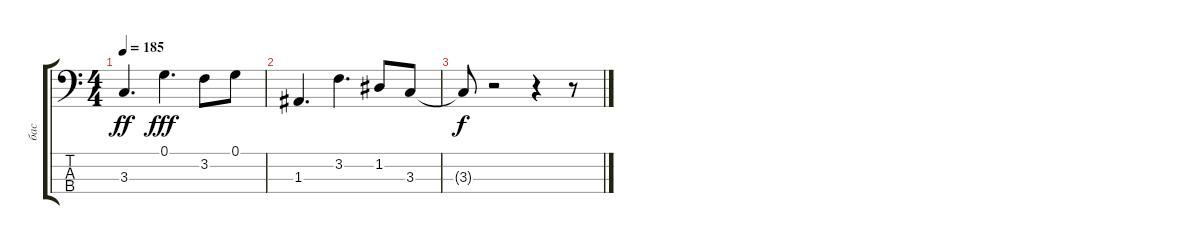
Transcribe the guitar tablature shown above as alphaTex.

\track ("бас" "бас") {instrument fretlessbass}
\staff {score tabs}
\tuning (G2 D2 A1 E1) {hide}
\ts (4 4)
\tempo 185
\clef f4
\ks c
3.3.4{d dy ff} 0.1.4{d dy fff} 3.2.8 0.1.8 |
1.3.4{d} 3.2.4{d} 1.2.8 3.3.8 |
3.3{t}.8{dy f} r.2 r.4 r.8
